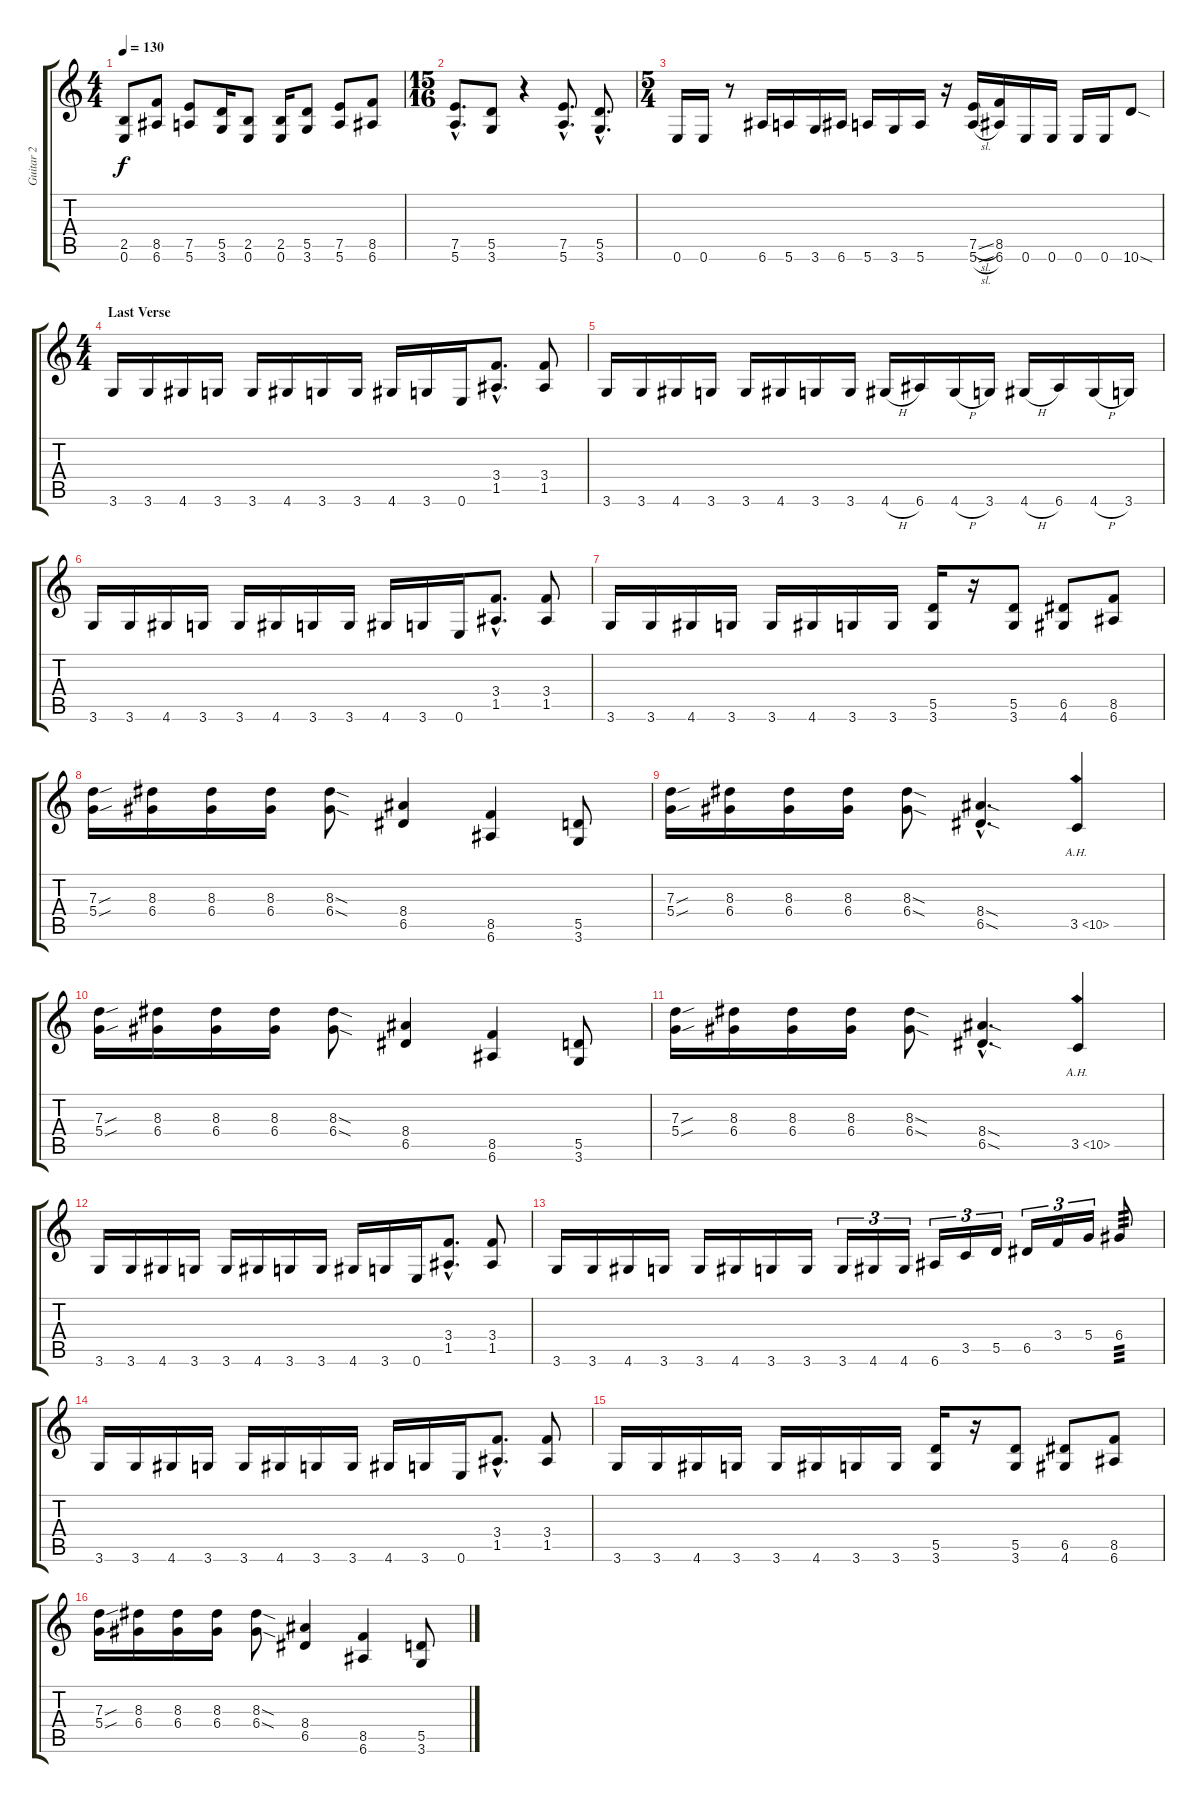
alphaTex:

\track ("Guitar 2" "Guitar 2") {instrument distortionguitar}
\staff {score tabs}
\tuning (E4 B3 G3 D3 A2 E2) {hide}
\ts (4 4)
\tempo 130
\clef g2
\ks c
(2.5 0.6).8{dy f} (8.5 6.6).8 (7.5 5.6).8 (5.5 3.6).16 (2.5 0.6).8 (2.5 0.6).16 (5.5 3.6).8 (7.5 5.6).8 (8.5 6.6).8 |
\ts (15 16)
(7.5{hac} 5.6{hac}).8{d} (5.5 3.6).8 r.4 (7.5{hac} 5.6{hac}).8{d} (5.5{hac} 3.6{hac}).8{d} |
\ts (5 4)
0.6.16 0.6.16 r.8 6.6.16 5.6.16 3.6.16 6.6.16 5.6.16 3.6.16 5.6.16 r.16 (7.5{sl} 5.6{sl}).16 (8.5 6.6).16 0.6.16 0.6.16 0.6.16 0.6.16 10.6{sod}.8 |
\ts (4 4)
\section ("" "Last Verse")
3.6.16 3.6.16 4.6.16 3.6.16 3.6.16 4.6.16 3.6.16 3.6.16 4.6.16 3.6.16 0.6.16 (3.4{hac} 1.5{hac}).8{d} (3.4 1.5).8 |
3.6.16 3.6.16 4.6.16 3.6.16 3.6.16 4.6.16 3.6.16 3.6.16 4.6{h}.16 6.6.16 4.6{h}.16 3.6.16 4.6{h}.16 6.6.16 4.6{h}.16 3.6.16 |
3.6.16 3.6.16 4.6.16 3.6.16 3.6.16 4.6.16 3.6.16 3.6.16 4.6.16 3.6.16 0.6.16 (3.4{hac} 1.5{hac}).8{d} (3.4 1.5).8 |
3.6.16 3.6.16 4.6.16 3.6.16 3.6.16 4.6.16 3.6.16 3.6.16 (5.5 3.6).16 r.16 (5.5 3.6).8 (6.5 4.6).8 (8.5 6.6).8 |
(7.3{sou} 5.4{sou}).16 (8.3 6.4).16 (8.3 6.4).16 (8.3 6.4).16 (8.3{sod} 6.4{sod}).8 (8.4 6.5).4 (8.5 6.6).4 (5.5 3.6).8 |
(7.3{sou} 5.4{sou}).16 (8.3 6.4).16 (8.3 6.4).16 (8.3 6.4).16 (8.3{sod} 6.4{sod}).8 (8.4{sod hac} 6.5{sod hac}).4{d} 3.5{ah 7}.4 |
(7.3{sou} 5.4{sou}).16 (8.3 6.4).16 (8.3 6.4).16 (8.3 6.4).16 (8.3{sod} 6.4{sod}).8 (8.4 6.5).4 (8.5 6.6).4 (5.5 3.6).8 |
(7.3{sou} 5.4{sou}).16 (8.3 6.4).16 (8.3 6.4).16 (8.3 6.4).16 (8.3{sod} 6.4{sod}).8 (8.4{sod hac} 6.5{sod hac}).4{d} 3.5{ah 7}.4 |
3.6.16 3.6.16 4.6.16 3.6.16 3.6.16 4.6.16 3.6.16 3.6.16 4.6.16 3.6.16 0.6.16 (3.4{hac} 1.5{hac}).8{d} (3.4 1.5).8 |
3.6.16 3.6.16 4.6.16 3.6.16 3.6.16 4.6.16 3.6.16 3.6.16 3.6.16{tu (3 2)} 4.6.16{tu (3 2)} 4.6.16{tu (3 2)} 6.6.16{tu (3 2)} 3.5.16{tu (3 2)} 5.5.16{tu (3 2)} 6.5.16{tu (3 2)} 3.4.16{tu (3 2)} 5.4.16{tu (3 2)} 6.4.8{tp 3} |
3.6.16 3.6.16 4.6.16 3.6.16 3.6.16 4.6.16 3.6.16 3.6.16 4.6.16 3.6.16 0.6.16 (3.4{hac} 1.5{hac}).8{d} (3.4 1.5).8 |
3.6.16 3.6.16 4.6.16 3.6.16 3.6.16 4.6.16 3.6.16 3.6.16 (5.5 3.6).16 r.16 (5.5 3.6).8 (6.5 4.6).8 (8.5 6.6).8 |
(7.3{sou} 5.4{sou}).16 (8.3 6.4).16 (8.3 6.4).16 (8.3 6.4).16 (8.3{sod} 6.4{sod}).8 (8.4 6.5).4 (8.5 6.6).4 (5.5 3.6).8
